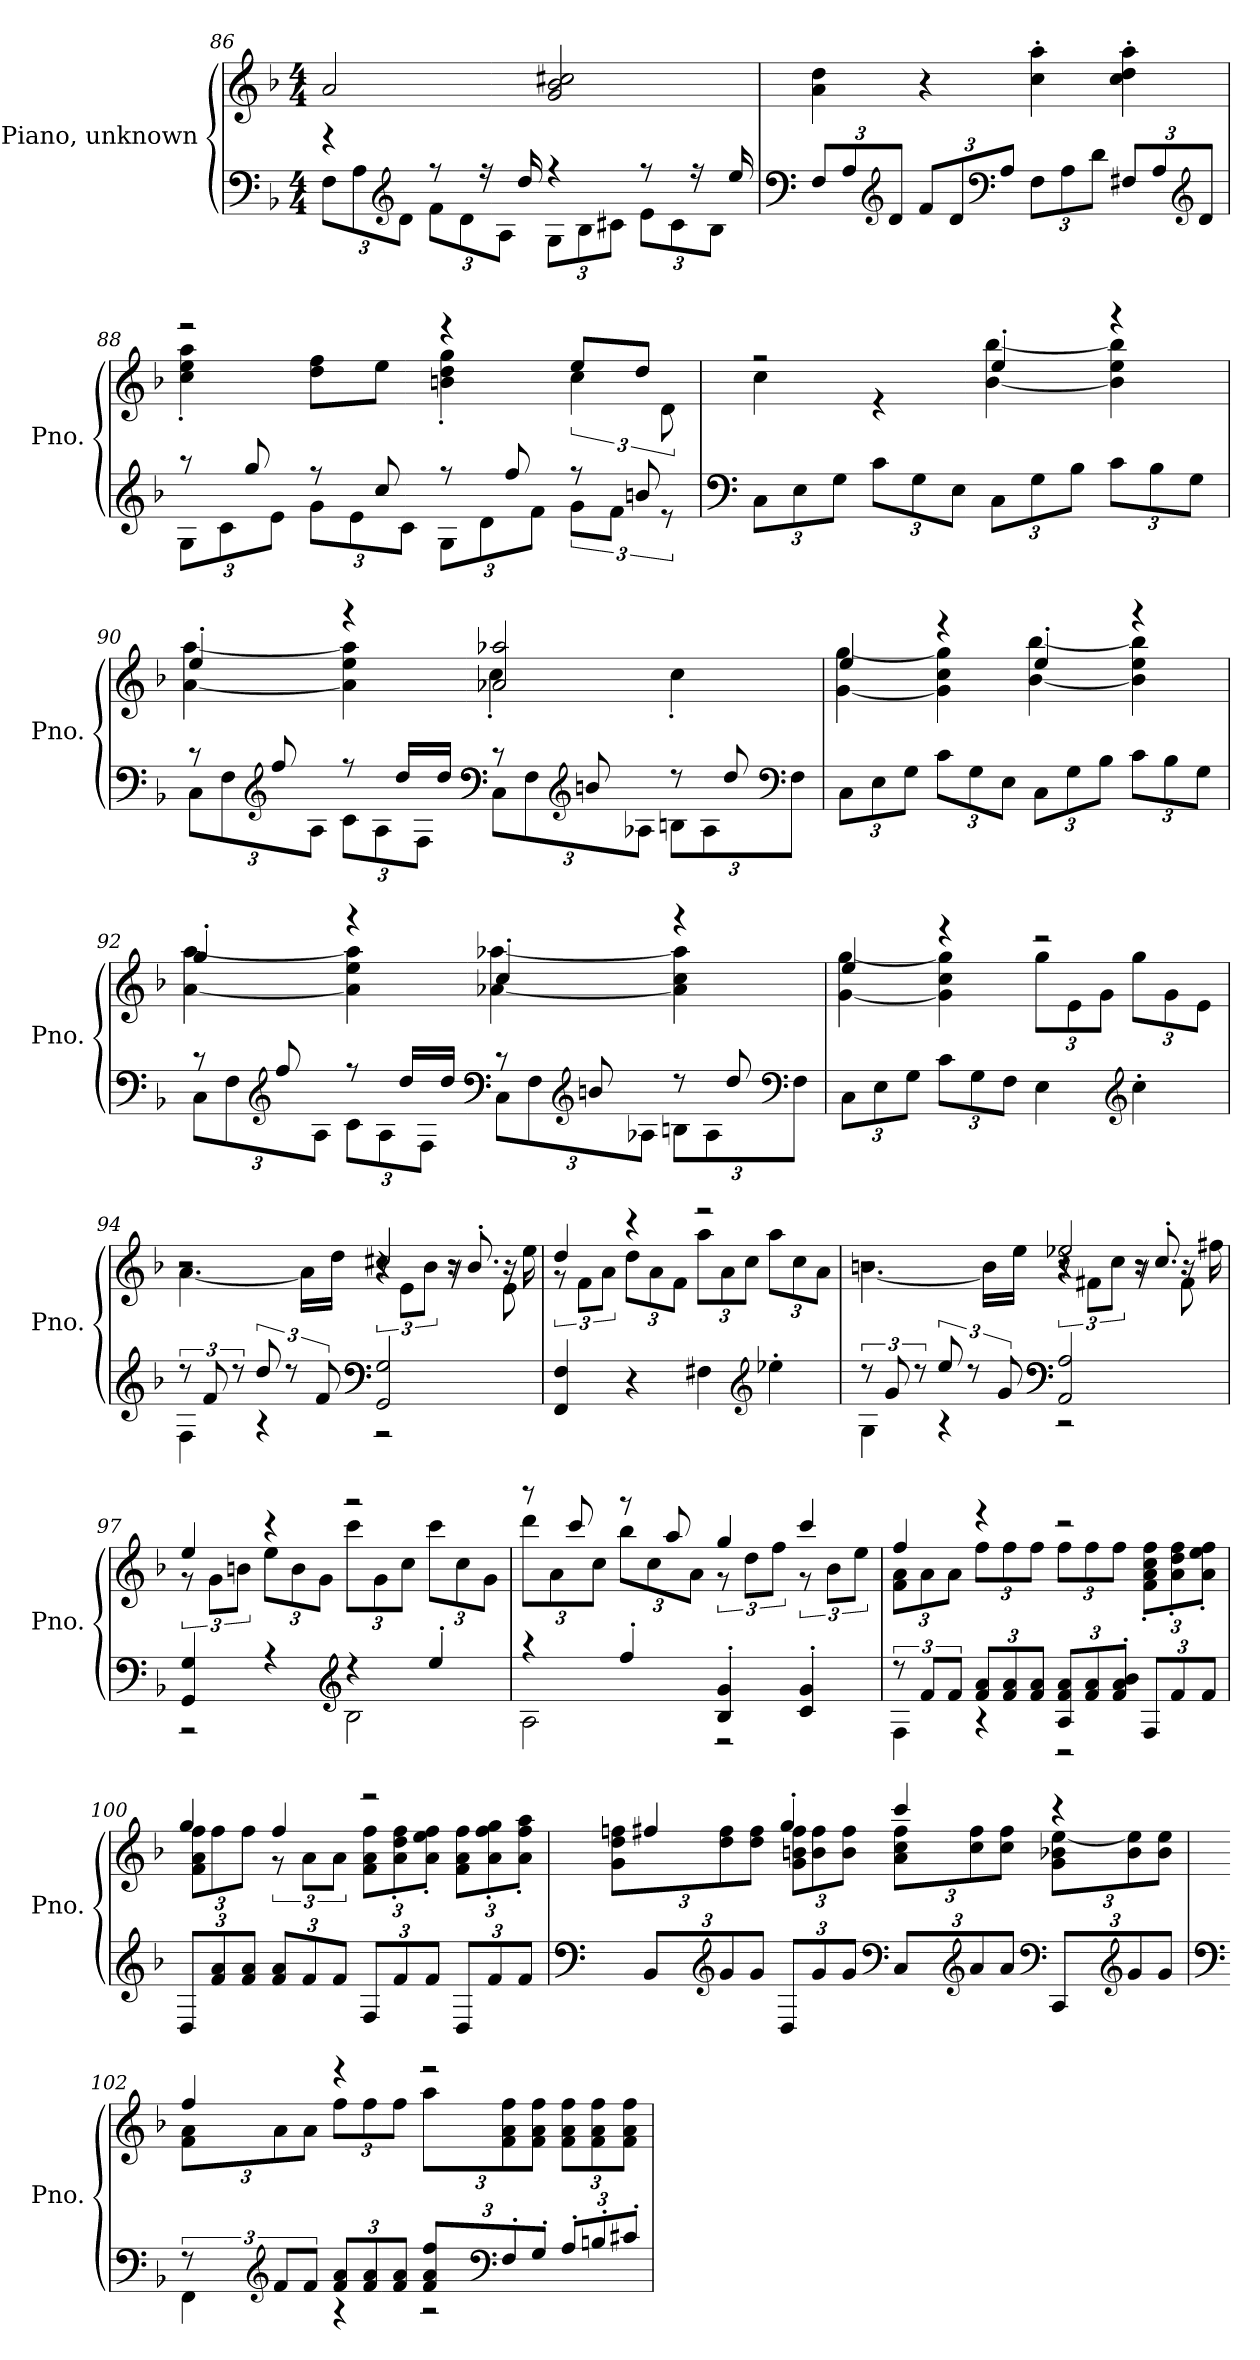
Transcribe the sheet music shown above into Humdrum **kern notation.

**kern	**kern
*part1	*part1
*staff2	*staff1
*I"Piano, unknown	*
*I'Pno.	*
!!LO:PB:g=z
*clefF4	*clefG2
*k[b-]	*k[b-]
*M4/4	*M4/4
=86	=86
*^	*
*	*Xbrackettup	*
4r	12F\L	2a/
.	12A\	.
*clefG2	*	*
.	12d\J	.
8r	12f\L	.
.	12d\	.
16r	.	.
.	12A\J	.
16dd/	.	.
4r	12G\L	2g/ 2b-/ 2cc#X/
.	12B-\	.
.	12c#X\J	.
8r	12e\L	.
.	12c#\	.
16r	.	.
.	12B-\J	.
16ee/	.	.
*v	*v	*
=87	=87
*clefF4	*
12F/L	4a\ 4dd\
12A/	.
*clefG2	*
12d/J	.
12f/L	4r
12d/	.
*clefF4	*
12A/J	.
12F\L	4cc\' 4aa\'
12A\	.
12d\J	.
12F#X/L	4cc\' 4dd\' 4aa\'
12A/	.
*clefG2	*
12d/J	.
!!LO:LB:g=z
=88	=88
*^	*^
8r	12G\L	2r	4cc\' 4ee\' 4aa\'
.	12c\	.	.
8gg/	.	.	.
.	12e\J	.	.
8r	12g\L	.	8dd\ 8ff\L
.	12e\	.	.
8cc/	.	.	8ee\J
.	12c\J	.	.
8r	12G\L	4r	4bn\' 4dd\' 4gg\'
.	12d\	.	.
8ff/	.	.	.
.	12f\J	.	.
*	*brackettup	*	*
8r	12g\L	8ee/L	6cc\
.	12f\J	.	.
8bn/	.	8dd/J	.
.	12r	.	12d\
*v	*v	*	*
=89	=89	=89
*clefF4	*	*
*Xbrackettup	*	*
12C\L	2r	4cc\
12E\	.	.
12G\J	.	.
12c\L	.	4r
12G\	.	.
12E\J	.	.
12C\L	4ee'/	[4b-\ [4bb-\
12G\	.	.
12B-\J	.	.
12c\L	4r	4b-\] 4ee\ 4bb-\]
12B-\	.	.
12G\J	.	.
!!LO:LB:g=z	!!
=90	=90	=90
*^	*	*
8r	12C\L	4ee'/	[4a\ [4aa\
.	12F\	.	.
*clefG2	*	*	*
8ff/	.	.	.
.	12A\J	.	.
8r	12c\L	4r	4a\] 4ee\ 4aa\]
.	12A\	.	.
16dd/LL	.	.	.
.	12F\J	.	.
16dd/JJ	.	.	.
*clefF4	*	*	*
8r	12C\L	2a-X/ 2aa-X/	4cc'\
.	12F\	.	.
*clefG2	*	*	*
8bn/	.	.	.
.	12A-X\J	.	.
8r	12Bn\L	.	4cc'\
.	12A-\	.	.
8dd/	.	.	.
*clefF4	*	*	*
.	12F\J	.	.
*v	*v	*	*
=91	=91	=91
12C\L	4ee/	[4g\ [4gg\
12E\	.	.
12G\J	.	.
12c\L	4r	4g\] 4cc\ 4gg\]
12G\	.	.
12E\J	.	.
12C\L	4ee'/	[4b-\ [4bb-\
12G\	.	.
12B-\J	.	.
12c\L	4r	4b-\] 4ee\ 4bb-\]
12B-\	.	.
12G\J	.	.
!!LO:LB:g=z	!!
=92	=92	=92
*^	*	*
8r	12C\L	4gg'/	[4a\ [4aa\
.	12F\	.	.
*clefG2	*	*	*
8ff/	.	.	.
.	12A\J	.	.
8r	12c\L	4r	4a\] 4ee\ 4aa\]
.	12A\	.	.
16dd/LL	.	.	.
.	12F\J	.	.
16dd/JJ	.	.	.
*clefF4	*	*	*
8r	12C\L	4cc'/	[4a-X\ [4aa-X\
.	12F\	.	.
*clefG2	*	*	*
8bn/	.	.	.
.	12A-X\J	.	.
8r	12Bn\L	4r	4a-\] 4cc\ 4aa-\]
.	12A-\	.	.
8dd/	.	.	.
*clefF4	*	*	*
.	12F\J	.	.
*v	*v	*	*
=93	=93	=93
12C\L	4ee/	[4g\ [4gg\
12E\	.	.
12G\J	.	.
12c\L	4r	4g\] 4cc\ 4gg\]
12G\	.	.
12F\J	.	.
*	*	*Xbrackettup
4E\	2r	12gg\L
.	.	12e\
.	.	12g\J
*clefG2	*	*
4cc'\	.	12gg\L
.	.	12g\
.	.	12e\J
*	*v	*v
!!LO:LB:g=z
=94	=94
*brackettup	*
*^	*^
*	*	*	*^
*	*	*	*	*^
12r	4F\	2r	[4.a\	2r	2r
12f/	.	.	.	.	.
12r	.	.	.	.	.
12dd/	4r	.	.	.	.
12r	.	.	.	.	.
.	.	.	16a\LL]	.	.
12f/	.	.	.	.	.
.	.	.	16dd\JJ	.	.
*clefF4	*	*	*	*	*
*	*	*	*brackettup	*	*
2GG/ 2G/	2r	2cc#X/	12r	4r	4r
.	.	.	12e\L	.	.
.	.	.	12b-\J	.	.
.	.	.	8r	16r	8r
.	.	.	.	8.b-'/	.
.	.	.	16r	.	8e\
.	.	.	16ee\	.	.
*v	*v	*	*	*	*
*	*	*v	*v	*v
=95	=95	=95
4FF/ 4F/	4dd/	12r
.	.	12f\L
.	.	12a\J
*	*	*Xbrackettup
4r	4r	12dd\L
.	.	12a\
.	.	12f\J
4F#X\	2r	12aa\L
.	.	12a\
.	.	12cc\J
*clefG2	*	*
4ee-X'\	.	12aa\L
.	.	12cc\
.	.	12a\J
!!LO:LB:g=z
=96	=96	=96
*^	*^	*^
12r	4G\	2r	[4.bn\	2r	2r
12g/	.	.	.	.	.
12r	.	.	.	.	.
12ee/	4r	.	.	.	.
12r	.	.	.	.	.
.	.	.	16b\LL]	.	.
12g/	.	.	.	.	.
.	.	.	16ee\JJ	.	.
*clefF4	*	*	*	*	*
*	*	*	*brackettup	*	*
2AA/ 2A/	2r	2ee-X/	12r	4r	4r
.	.	.	12f#X\L	.	.
.	.	.	12cc\J	.	.
.	.	.	8r	16r	8r
.	.	.	.	8.cc'/	.
.	.	.	16r	.	8f#\
.	.	.	16ff#X\	.	.
*	*	*	*v	*v	*v
=97	=97	=97	=97
4GG/ 4G/	2r	4ee/	12r
.	.	.	12g\L
.	.	.	12bn\J
*	*	*	*Xbrackettup
4r	.	4r	12ee\L
.	.	.	12b\
.	.	.	12g\J
*clefG2	*	*	*
4r	2B-\	2r	12ccc\L
.	.	.	12g\
.	.	.	12cc\J
4ee'/	.	.	12ccc\L
.	.	.	12cc\
.	.	.	12g\J
!!LO:PB:g=z	!!
=98	=98	=98	=98
4r	2A\	8r	12ddd\L
.	.	.	12a\
.	.	8ccc/	.
.	.	.	12cc\J
4ff'/	.	8r	12bb-\L
.	.	.	12cc\
.	.	8aa/	.
.	.	.	12a\J
*	*	*	*brackettup
4B-/' 4g/'	2r	4gg/	12r
.	.	.	12dd\L
.	.	.	12ff\J
4c/' 4g/'	.	4ccc/	12r
.	.	.	12b-\L
.	.	.	12ee\J
=99	=99	=99	=99
*	*	*	*Xbrackettup
12r	4F\	4ff/	12f\ 12a\L
12f/L	.	.	12a\
12f/J	.	.	12a\J
*Xbrackettup	*	*	*
12f/ 12a/L	4r	4r	12ff\L
12f/ 12a/	.	.	12ff\
12f/ 12a/J	.	.	12ff\J
12A/ 12f/ 12a/L	2r	2r	12ff\L
12f/ 12a/	.	.	12ff\
12f/' 12a/' 12b-/'J	.	.	12ff\J
12F/L	.	.	12f\' 12a\' 12cc\' 12ff\'L
12f/	.	.	12a\' 12dd\' 12ff\'
12f/J	.	.	12a\' 12ee\' 12ff\'J
*v	*v	*	*
=100	=100	=100
12D/L	4gg/	12f\ 12a\ 12ff\L
12f/ 12a/	.	12ff\
12f/ 12a/J	.	12ff\J
*	*	*brackettup
12f/ 12a/L	4ff/	12r
12f/	.	12a\L
12f/J	.	12a\J
*	*	*Xbrackettup
12F/L	2r	12f\ 12a\ 12ff\L
12f/	.	12a\' 12dd\' 12ff\'
12f/J	.	12a\' 12ee\' 12ff\'J
12D/L	.	12f\ 12a\ 12ff\L
12f/	.	12a\' 12ff\' 12gg\'
12f/J	.	12a\' 12ff\' 12aa\'J
!!LO:LB:g=z	!!
=101	=101	=101
*clefF4	*	*
12BB-/L	4ff#X/	12g\ 12dd\ 12ffn\L
*clefG2	*	*
12g/	.	12dd\ 12ff\
12g/J	.	12dd\ 12ff\J
12D/L	4gg'/	12g\ 12bn\ 12ff\L
12g/	.	12b\ 12ff\
12g/J	.	12b\ 12ff\J
*clefF4	*	*
12C/L	4ccc/	12a\ 12cc\ 12ff\L
*clefG2	*	*
12a/	.	12cc\ 12ff\
12a/J	.	12cc\ 12ff\J
*clefF4	*	*
12CC/L	4r	12g\ 12b-X\ [12ee\L
*clefG2	*	*
12g/	.	12b-\ 12ee\]
12g/J	.	12b-\ 12ee\J
=102	=102	=102
*clefF4	*	*
*brackettup	*	*
*^	*	*
12r	4FF\	4ff/	12f\ 12a\L
*clefG2	*	*	*
12f/L	.	.	12a\
12f/J	.	.	12a\J
*Xbrackettup	*	*	*
12f/ 12a/L	4r	4r	12ff\L
12f/ 12a/	.	.	12ff\
12f/ 12a/J	.	.	12ff\J
12f/ 12a/ 12ff/L	2r	2r	12aa\L
*clefF4	*	*	*
12F'/	.	.	12f\ 12a\ 12ff\
12G'/J	.	.	12f\ 12a\ 12ff\J
12A'/L	.	.	12f\ 12a\ 12ff\L
12Bn'/	.	.	12f\ 12a\ 12ff\
12c#X'/J	.	.	12f\ 12a\ 12ff\J
*v	*v	*	*
*	*v	*v
=	=
*-	*-
